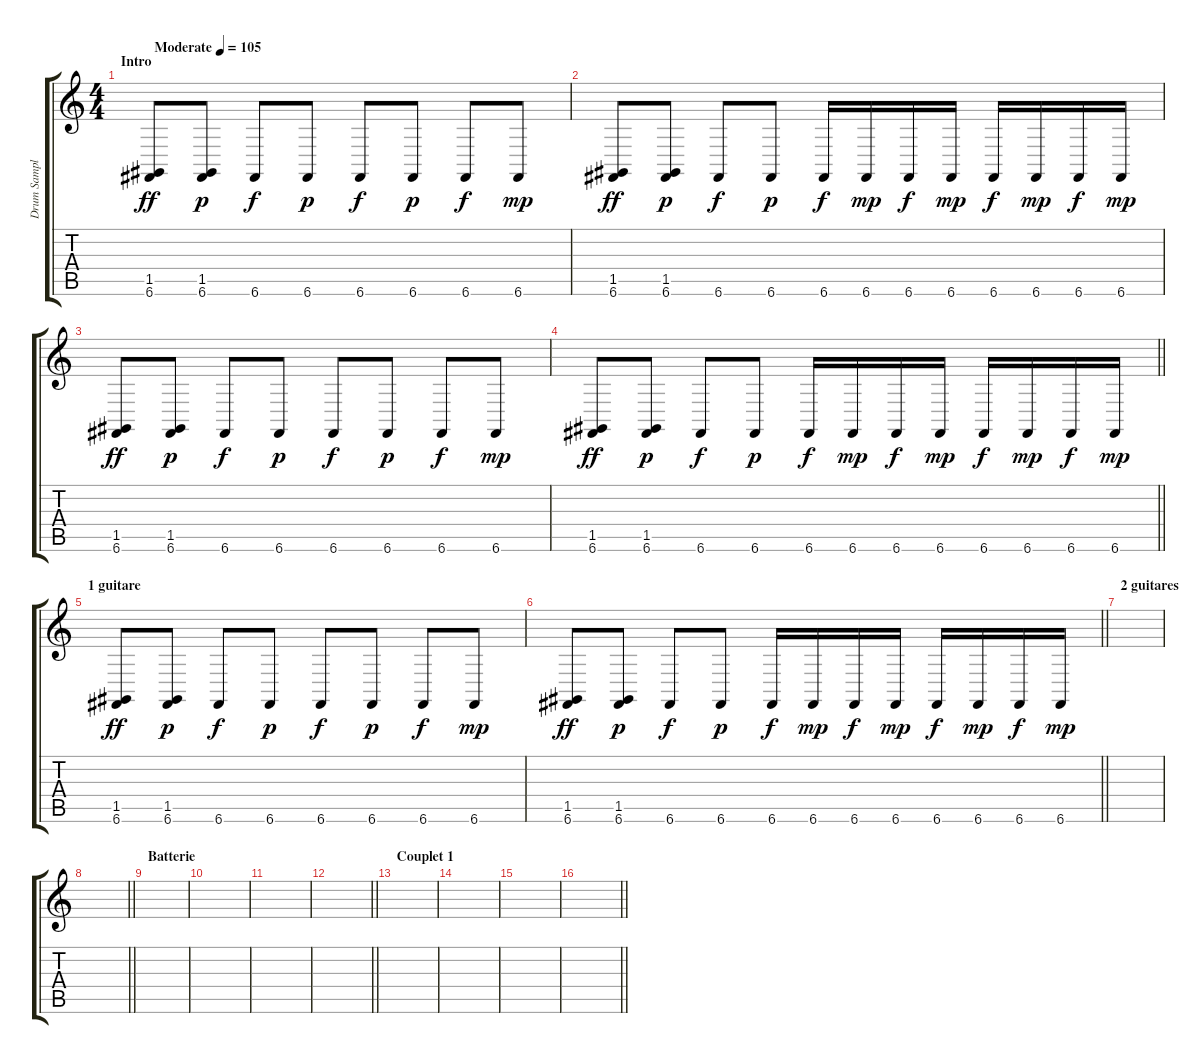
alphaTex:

\track ("Drum Samples" "Drum Sampl") {instrument taikodrum}
\staff {score tabs}
\tuning (D4 A3 F3 C3 G2 C2) {hide}
\ts (4 4)
\section ("" "Intro")
\tempo (105 "Moderate")
\clef g2
\ks c
(1.5 6.6).8{dy ff instrument taikodrum} (1.5 6.6).8{dy p} 6.6.8{dy f} 6.6.8{dy p} 6.6.8{dy f} 6.6.8{dy p} 6.6.8{dy f} 6.6.8{dy mp} |
(1.5 6.6).8{dy ff} (1.5 6.6).8{dy p} 6.6.8{dy f} 6.6.8{dy p} 6.6.16{dy f} 6.6.16{dy mp} 6.6.16{dy f} 6.6.16{dy mp} 6.6.16{dy f} 6.6.16{dy mp} 6.6.16{dy f} 6.6.16{dy mp} |
(1.5 6.6).8{dy ff} (1.5 6.6).8{dy p} 6.6.8{dy f} 6.6.8{dy p} 6.6.8{dy f} 6.6.8{dy p} 6.6.8{dy f} 6.6.8{dy mp} |
\barLineRight lightlight
(1.5 6.6).8{dy ff} (1.5 6.6).8{dy p} 6.6.8{dy f} 6.6.8{dy p} 6.6.16{dy f} 6.6.16{dy mp} 6.6.16{dy f} 6.6.16{dy mp} 6.6.16{dy f} 6.6.16{dy mp} 6.6.16{dy f} 6.6.16{dy mp} |
\section ("" "1 guitare")
(1.5 6.6).8{dy ff} (1.5 6.6).8{dy p} 6.6.8{dy f} 6.6.8{dy p} 6.6.8{dy f} 6.6.8{dy p} 6.6.8{dy f} 6.6.8{dy mp} |
\barLineRight lightlight
(1.5 6.6).8{dy ff} (1.5 6.6).8{dy p} 6.6.8{dy f} 6.6.8{dy p} 6.6.16{dy f} 6.6.16{dy mp} 6.6.16{dy f} 6.6.16{dy mp} 6.6.16{dy f} 6.6.16{dy mp} 6.6.16{dy f} 6.6.16{dy mp} |
\section ("" "2 guitares")
|
\barLineRight lightlight
|
\section ("" "Batterie")
|
|
|
\barLineRight lightlight
|
\section ("" "Couplet 1")
|
|
|
\barLineRight lightlight
